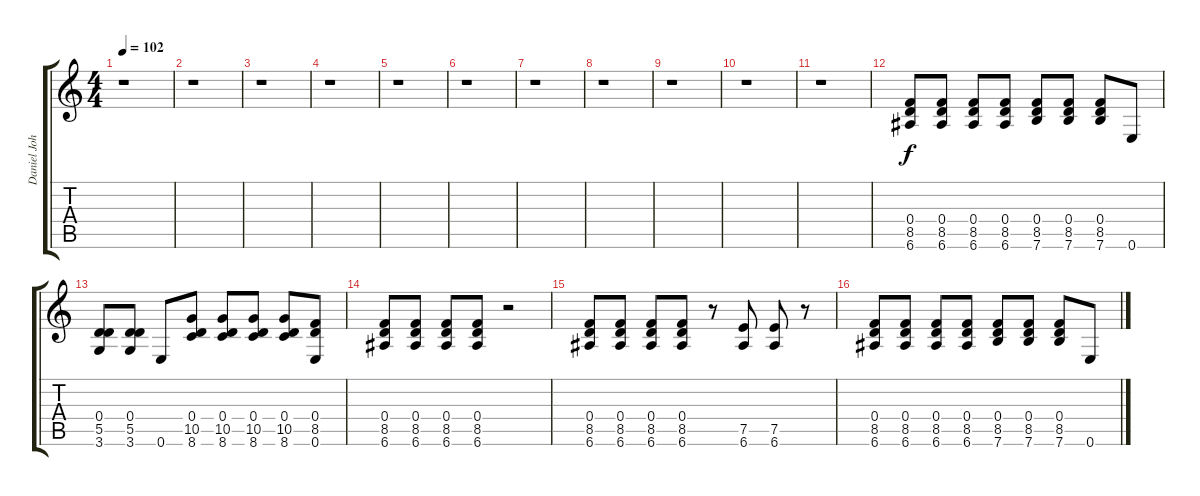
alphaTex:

\track ("Daniel Johns (gtr5)" "Daniel Joh") {instrument acousticguitarnylon}
\staff {score tabs}
\tuning (E4 B3 G3 D3 A2 E2) {hide}
\ts (4 4)
\tempo 102
\clef g2
\ks c
r.1{dy f instrument acousticguitarnylon} |
r.1 |
r.1 |
r.1 |
r.1 |
r.1 |
r.1 |
r.1 |
r.1 |
r.1 |
r.1 |
(0.4 8.5 6.6).8 (0.4 8.5 6.6).8 (0.4 8.5 6.6).8 (0.4 8.5 6.6).8 (0.4 8.5 7.6).8 (0.4 8.5 7.6).8 (0.4 8.5 7.6).8 0.6.8 |
(0.4 5.5 3.6).8 (0.4 5.5 3.6).8 0.6.8 (0.4 10.5 8.6).8 (0.4 10.5 8.6).8 (0.4 10.5 8.6).8 (0.4 10.5 8.6).8 (0.4 8.5 0.6).8 |
(0.4 8.5 6.6).8 (0.4 8.5 6.6).8 (0.4 8.5 6.6).8 (0.4 8.5 6.6).8 r.2 |
(0.4 8.5 6.6).8 (0.4 8.5 6.6).8 (0.4 8.5 6.6).8 (0.4 8.5 6.6).8 r.8 (7.5 6.6).8 (7.5 6.6).8 r.8 |
(0.4 8.5 6.6).8 (0.4 8.5 6.6).8 (0.4 8.5 6.6).8 (0.4 8.5 6.6).8 (0.4 8.5 7.6).8 (0.4 8.5 7.6).8 (0.4 8.5 7.6).8 0.6.8
